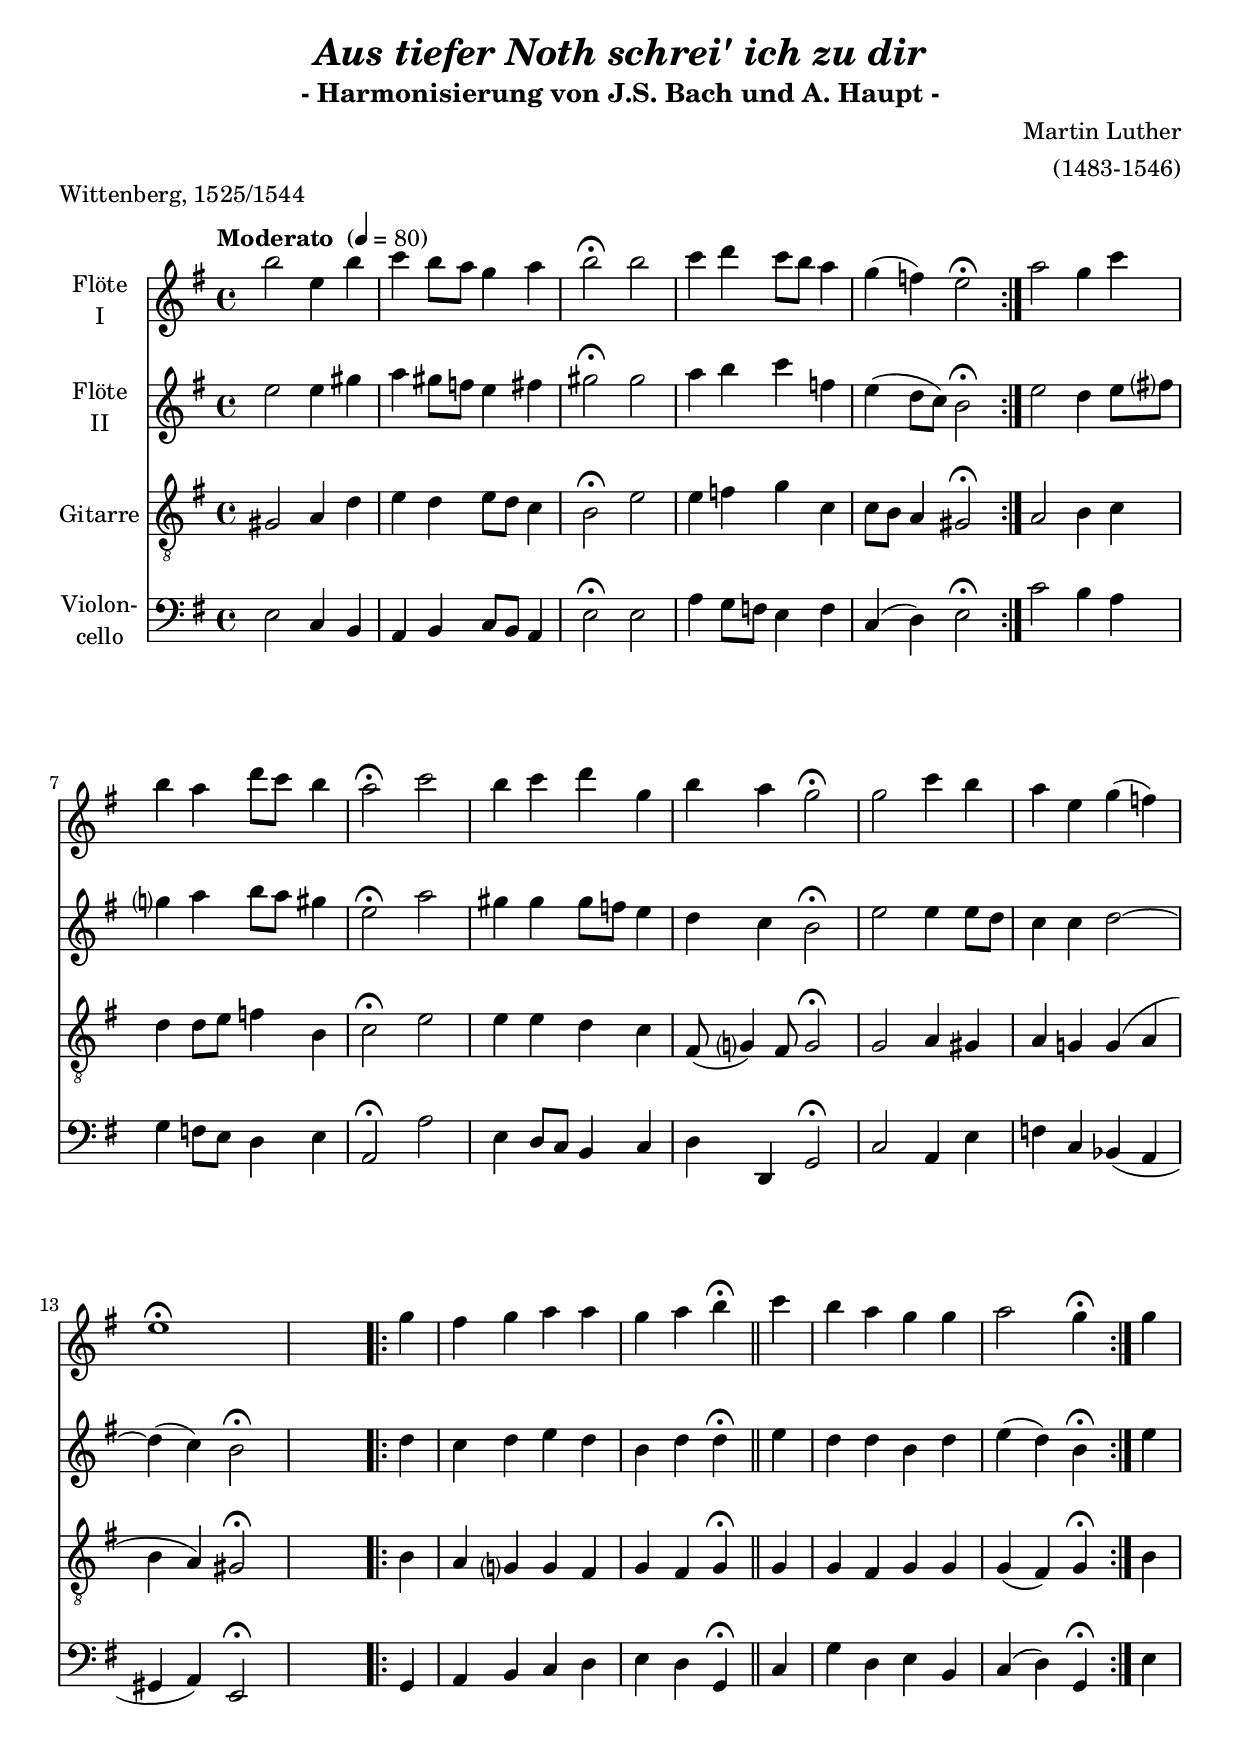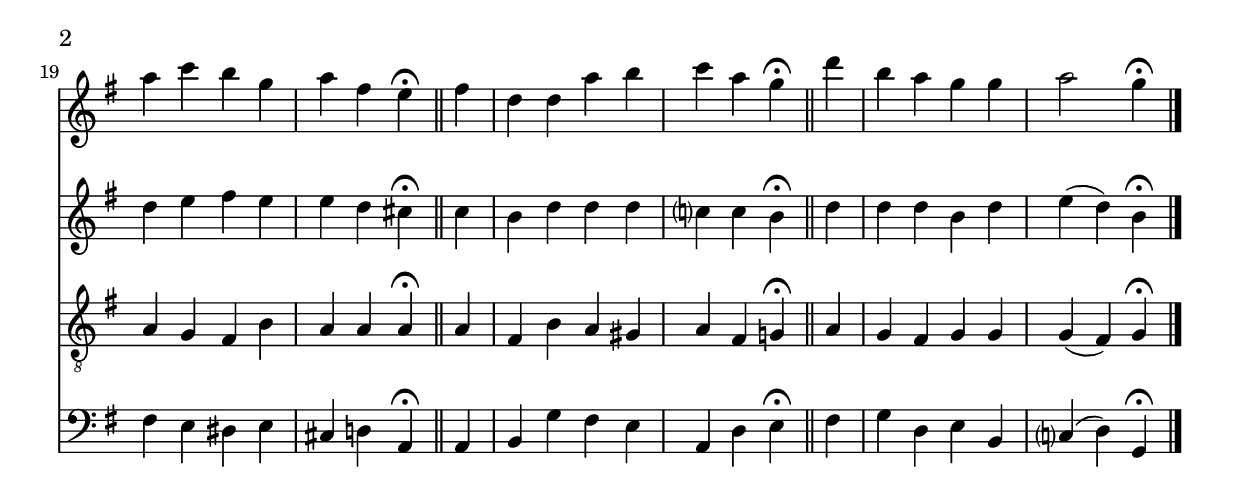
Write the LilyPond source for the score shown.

\version "2.18.2"
\include "deutsch.ly"

#(set-global-staff-size 20.525)

\header {
  title     = \markup \bold \italic "Aus tiefer Noth schrei' ich zu dir"
  subtitle  = "- Harmonisierung von J.S. Bach und A. Haupt -"
  composer  = "Martin Luther"
  arranger  = "(1483-1546)"
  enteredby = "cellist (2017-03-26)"
  piece     = "Wittenberg, 1525/1544"
}

voiceconsts = {
  \key e \minor
  \clef "treble"
  \time 4/4
%  \numericTimeSignature
%  \compressFullBarRests
  \set tupletSpannerDuration = #(ly:make-moment 1 4)
  % Set default beaming for all staves
%  \set Timing.beamExceptions = #'()
%  \set Timing.baseMoment     = #(ly:make-moment 1 4)
%  \set Timing.beatStructure  = #'(1 1)
  \tempo "Moderato " 4=80
}

mifl = "flute"
migt = "acoustic guitar (nylon)"
%mist = "string ensemble 1"
mist = "clarinet"
miba = "bassoon"
%mikl = "acoustic grand"

va = \relative c'' {
  \voiceconsts

  \repeat volta 2 {
    h2 e,4 h'
    c h8 a g4 a
    h2\fermata h
    c4 d c8 h a4
    g( f) e2\fermata
  }
  a g4 c

  h a d8 c h4
  a2\fermata c
  h4 c d g,
  h a g2\fermata
  g c4 h
  a e g( f)
  e1\fermata

  s2.
  \repeat volta 2 {
    g4
    fis g a a
    g a h\fermata \bar "||" c
    h a g g
    a2 g4\fermata
  }
  g
  a c h g

  a fis e\fermata \bar "||" fis
  d d a' h
  c a g\fermata \bar "||" d'
  h a g g
  a2 g4\fermata \bar "|."
}

vb = \relative c' {
  \voiceconsts

  \repeat volta 2 {
    e2 e4 gis
    a gis8 f e4 fis
    gis2\fermata gis
    a4 h c f,
    e( d8 c) h2\fermata
  }
  e d4 e8 fis?

  g?4 a h8 a gis4
  e2\fermata a
  gis4 gis gis8 f e4
  d c h2\fermata
  e e4 e8 d
  c4 c d2~
  d4( c) h2\fermata

  s2.
  \repeat volta 2 {
    d4
    c d e d
    h d d\fermata \bar "||" e
    d d h d
    e( d) h\fermata
  }
  e  
  d e fis e
  
  e d cis\fermata \bar "||" cis
  h d d d
  c? c h\fermata \bar "||" d
  d d h d
  e( d) h\fermata \bar "|."
}

vc = \relative c' {
  \voiceconsts
  \clef "treble_8"
  
  \repeat volta 2 {
    gis2 a4 d
    e d e8 d c4
    h2\fermata e
    e4 f g c,
    c8 h a4 gis2\fermata
  }
  a h4 c

  d d8 e f4 h,
  c2\fermata e
  e4 e d c
  fis,8( g?4) fis8 g2\fermata
  g a4 gis
  a g! g( a
  h a) gis2\fermata

  s2.
  \repeat volta 2 {
    h4
    a g? g fis
    g fis g\fermata \bar "||" g
    g fis g g
    g( fis) g\fermata
  }
  h
  a g fis h

  a a a\fermata \bar "||" a
  fis h a gis
  a fis g!\fermata \bar "||" a
  g fis g g
  g( fis) g\fermata \bar "|."
}

vd = \relative c {
  \voiceconsts
  \clef "bass"
  
  \repeat volta 2 {
    e2 c4 h
    a h c8 h a4
    e'2\fermata e
    a4 g8 f e4 f
    c( d) e2\fermata
  }
  c' h4 a

  g f8 e d4 e
  a,2\fermata a'
  e4 d8 c h4 c
  d d, g2\fermata
  c a4 e'
  f c b( a
  gis a) e2\fermata

  s2.
  \repeat volta 2 {
    g4
    a h c d
    e d g,\fermata \bar "||" c
    g' d e h
    c( d) g,\fermata
  }
  e'
  fis e dis e

  cis d! a\fermata \bar "||" a
  h g' fis e
  a, d e\fermata \bar "||" fis
  g d e h
  c?( d) g,\fermata \bar "|."
}


music = <<
      \new Staff {
        \set Staff.midiInstrument = \mifl
        \set Staff.instrumentName = \markup \center-column { "Flöte" "I" }
        \transpose e e' { \va }
      }

      \new Staff {
        \set Staff.midiInstrument = \mifl
        \set Staff.instrumentName = \markup \center-column { "Flöte" "II" }
        \transpose e e' { \vb }
      }

      \new Staff {
        \set Staff.midiInstrument = \migt
        \set Staff.instrumentName = \markup \center-column { "Gitarre" }
        \transpose e e { \vc }
      }

      \new Staff {
        \set Staff.midiInstrument = \miba
        \set Staff.instrumentName = \markup \center-column { "Violon-" "cello" }
        \transpose e e { \vd }
      }
>>

\book {
  \score {
   \music
    \layout {}
  }

  \score {
    \unfoldRepeats \music

    \midi {
      \context {
        \Score
      }
    }
  }
}
